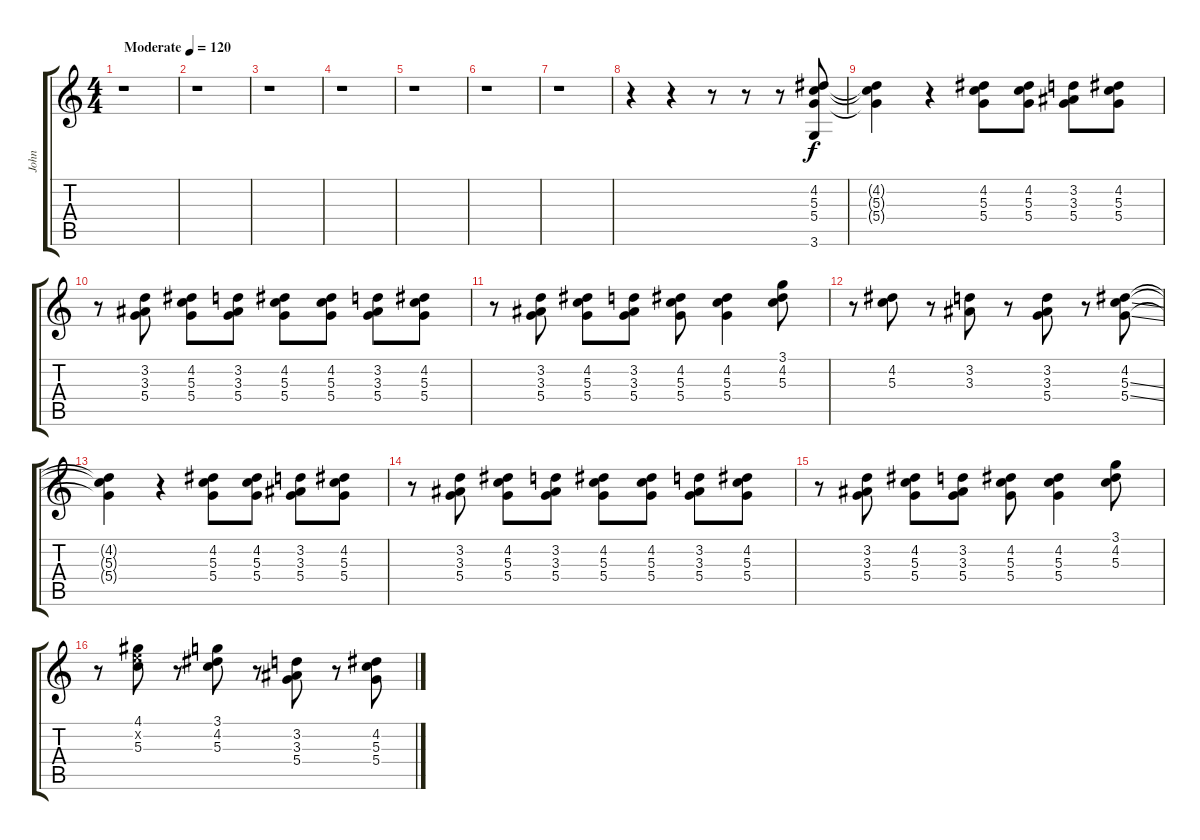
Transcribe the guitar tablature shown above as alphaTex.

\track ("John" "John") {instrument electricguitarclean}
\staff {score tabs}
\tuning (E4 B3 G3 D3 A2 E2) {hide}
\ts (4 4)
\tempo (120 "Moderate")
\clef g2
\ks c
r.1{dy f instrument electricguitarclean} |
r.1 |
r.1 |
r.1 |
r.1 |
r.1 |
r.1 |
r.4 r.4 r.8 r.8 r.8 (4.2 5.3 5.4 3.6).8 |
(4.2{t} 5.3{t} 5.4{t}).4 r.4 (4.2 5.3 5.4).8 (4.2 5.3 5.4).8 (3.2 3.3 5.4).8 (4.2 5.3 5.4).8 |
r.8 (3.2 3.3 5.4).8 (4.2 5.3 5.4).8 (3.2 3.3 5.4).8 (4.2 5.3 5.4).8 (4.2 5.3 5.4).8 (3.2 3.3 5.4).8 (4.2 5.3 5.4).8 |
r.8 (3.2 3.3 5.4).8 (4.2 5.3 5.4).8 (3.2 3.3 5.4).8 (4.2 5.3 5.4).8 (4.2 5.3 5.4).4 (3.1 4.2 5.3).8 |
r.8 (4.2 5.3).8 r.8 (3.2 3.3).8 r.8 (3.2 3.3 5.4).8 r.8 (4.2 5.3{ss} 5.4{ss}).8 |
(4.2{t} 5.3{t} 5.4{t}).4 r.4 (4.2 5.3 5.4).8 (4.2 5.3 5.4).8 (3.2 3.3 5.4).8 (4.2 5.3 5.4).8 |
r.8 (3.2 3.3 5.4).8 (4.2 5.3 5.4).8 (3.2 3.3 5.4).8 (4.2 5.3 5.4).8 (4.2 5.3 5.4).8 (3.2 3.3 5.4).8 (4.2 5.3 5.4).8 |
r.8 (3.2 3.3 5.4).8 (4.2 5.3 5.4).8 (3.2 3.3 5.4).8 (4.2 5.3 5.4).8 (4.2 5.3 5.4).4 (3.1 4.2 5.3).8 |
r.8 (4.1 5.2{x} 5.3).8 r.8 (3.1 4.2 5.3).8 r.8 (3.2 3.3 5.4).8 r.8 (4.2 5.3{ss} 5.4{ss}).8
